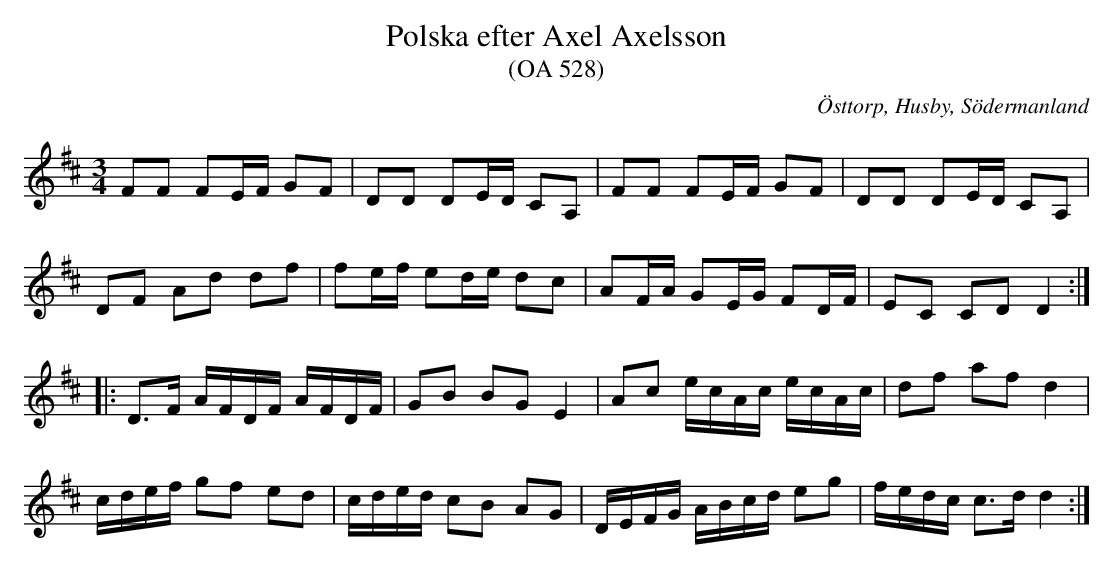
X:1
T:Polska efter Axel Axelsson
T:(OA 528)
O:Östtorp, Husby, Södermanland
M:3/4
L:1/4
Q:90
K:D
F/F/ F/E/4F/4 G/F/ | D/D/ D/E/4D/4 C/A,/ | F/F/ F/E/4F/4 G/F/ | D/D/ D/E/4D/4 C/A,/ |
D/F/ A/d/ d/f/ | f/e/4f/4 e/d/4e/4 d/c/ | A/F/4A/4 G/E/4G/4 F/D/4F/4 | E/C/ C/D/ D ::
D/>F/ A/4F/4D/4F/4 A/4F/4D/4F/4 | G/B/ B/G/ E | A/c/ e/4c/4A/4c/4 e/4c/4A/4c/4 | d/f/ a/f/ d |
c/4d/4e/4f/4 g/f/ e/d/ | c/4d/4e/4d/4 c/B/ A/G/ | D/4E/4F/4G/4 A/4B/4c/4d/4 e/g/ | f/4e/4d/4c/4 c/>d/ d :|
